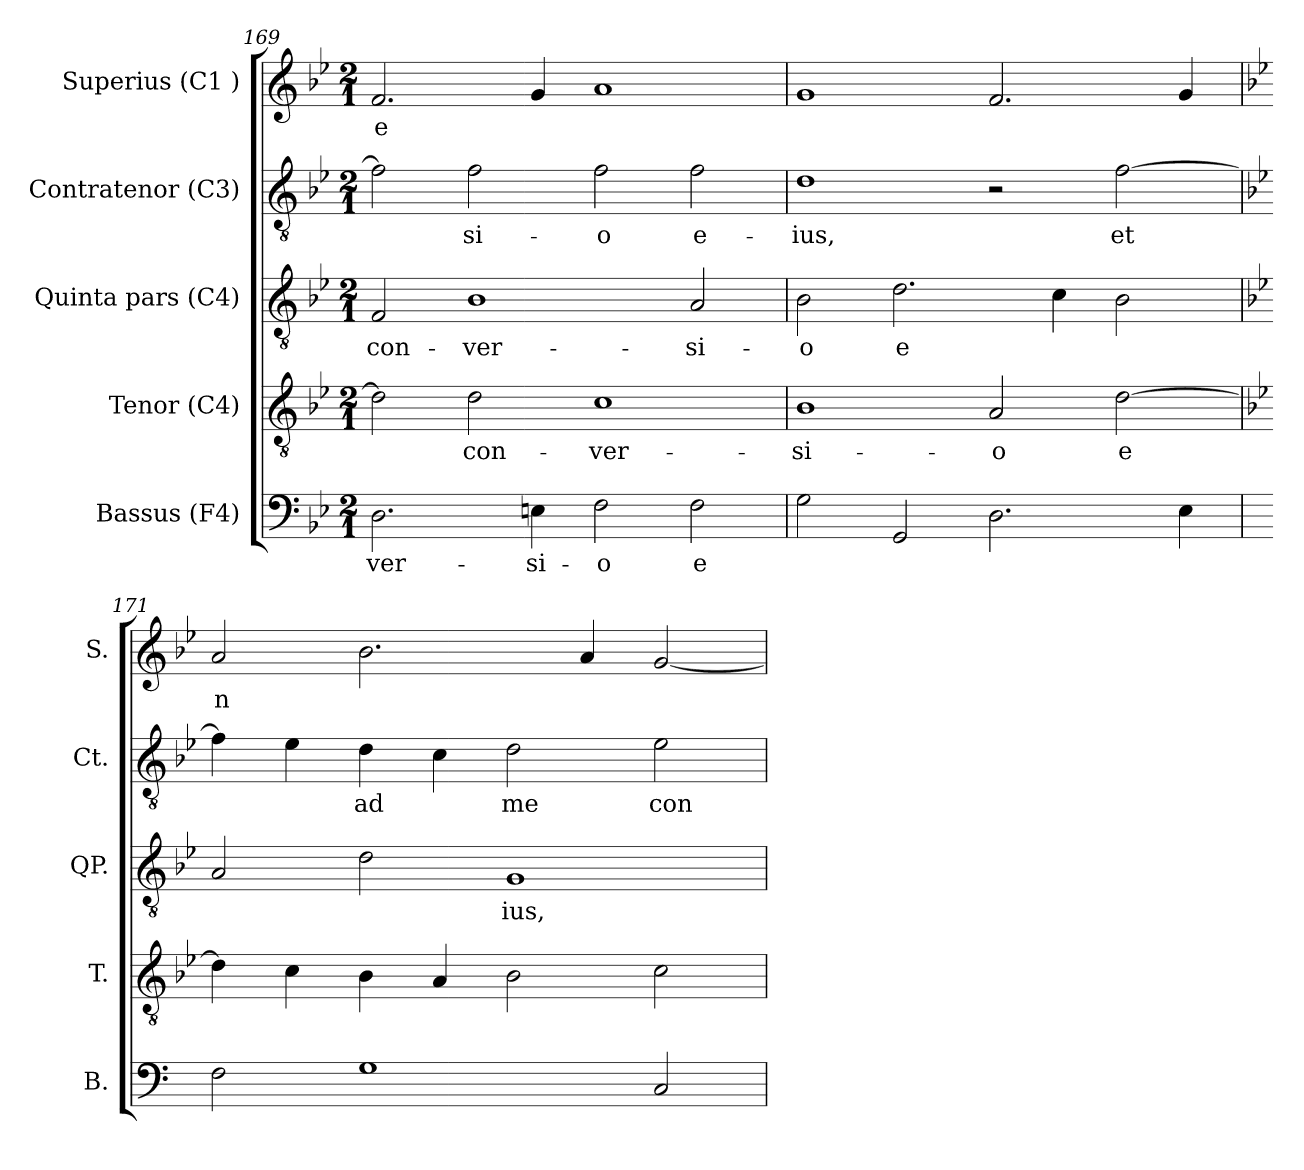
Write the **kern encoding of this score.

**kern	**text	**kern	**text	**kern	**text	**kern	**text	**kern	**text
*part5	*part5	*part4	*part4	*part3	*part3	*part2	*part2	*part1	*part1
*staff5	*staff5	*staff4	*staff4	*staff3	*staff3	*staff2	*staff2	*staff1	*staff1
*I"Bassus (F4)	*	*I"Tenor (C4)	*	*I"Quinta pars (C4)	*	*I"Contratenor (C3)	*	*I"Superius (C1 )	*
*I'B.	*	*I'T.	*	*I'QP.	*	*I'Ct.	*	*I'S.	*
!!LO:LB:g=z
*clefF4	*	*clefGv2	*	*clefGv2	*	*clefGv2	*	*clefG2	*
*k[b-e-]	*	*k[b-e-]	*	*k[b-e-]	*	*k[b-e-]	*	*k[b-e-]	*
*B-:	*	*B-:	*	*B-:	*	*B-:	*	*B-:	*
*M2/1	*	*M2/1	*	*M2/1	*	*M2/1	*	*M2/1	*
=169	=169	=169	=169	=169	=169	=169	=169	=169	=169
!	!LO:LY:b:cj	!	!LO:LY:b:cj	!	!LO:LY:b:cj	!	!LO:LY:b:cj	!	!LO:LY:b:cj
2.D\	-ver-	2d\]	.	2F/	con-	2f\]	--	2.f/	e-
!	!	!	!LO:LY:b:cj	!	!LO:LY:b:cj	!	!LO:LY:b:cj	!	!
.	.	2d\	con-	1B-	-ver-	2f\	-si-	.	.
!	!LO:LY:b:cj	!	!	!	!	!	!	!	!LO:LY:b:cj
4E\	-si-	.	.	.	.	.	.	4g/	--
!	!LO:LY:b:cj	!	!LO:LY:b:cj	!	!	!	!LO:LY:b:cj	!	!LO:LY:b:cj
2F\	-o	1c	-ver-	.	.	2f\	-o	1a	--
!	!LO:LY:b:cj	!	!	!	!LO:LY:b:cj	!	!LO:LY:b:cj	!	!
2F\	e-	.	.	2A/	-si-	2f\	e-	.	.
=170	=170	=170	=170	=170	=170	=170	=170	=170	=170
!	!LO:LY:b:cj	!	!LO:LY:b:cj	!	!LO:LY:b:cj	!	!LO:LY:b:cj	!	!LO:LY:b:cj
2G\	--	1B-	-si-	2B-\	-o	1d	-ius,	1g	--
!	!LO:LY:b:cj	!	!	!	!LO:LY:b:cj	!	!	!	!
2GG/	--	.	.	2.d\	e-	.	.	.	.
!	!LO:LY:b:cj	!	!LO:LY:b:cj	!	!	!	!	!	!LO:LY:b:cj
2.D\	--	2A/	-o	.	.	2r	.	2.f/	--
!	!	!	!	!	!LO:LY:b:cj	!	!	!	!
.	.	.	.	4c\	--	.	.	.	.
!	!	!	!LO:LY:b:cj	!	!LO:LY:b:cj	!	!LO:LY:b:cj	!	!
.	.	[>2d\	e-	2B-\	--	[>2f\	et	.	.
!	!LO:LY:b:cj	!	!	!	!	!	!	!	!LO:LY:b:cj
4E-\	--	.	.	.	.	.	.	4g/	--
=171	=171	=171	=171	=171	=171	=171	=171	=171	=171
*k[]	*	*	*	*	*	*	*	*	*
*C:	*	*	*	*	*	*	*	*	*
!	!LO:LY:b:cj	!	!LO:LY:b:cj	!	!LO:LY:b:cj	!	!LO:LY:b:cj	!	!LO:LY:b:cj
2F\	--	4d\]	--	2A/	--	4f\]	.	2a/	-n-
!	!	!	!LO:LY:b:cj	!	!	!	!LO:LY:b:cj	!	!
.	.	4c\	--	.	.	4e-\	.	.	.
!	!LO:LY:b:cj	!	!LO:LY:b:cj	!	!LO:LY:b:cj	!	!LO:LY:b:cj	!	!LO:LY:b:cj
1G	--	4B-\	--	2d\	--	4d\	ad	2.b-\	--
!	!	!	!LO:LY:b:cj	!	!	!	!LO:LY:b:cj	!	!
.	.	4A/	--	.	.	4c\	.	.	.
!	!	!	!LO:LY:b:cj	!	!LO:LY:b:cj	!	!LO:LY:b:cj	!	!
.	.	2B-\	--	1G	-ius,	2d\	me	.	.
!	!	!	!	!	!	!	!	!	!LO:LY:b:cj
.	.	.	.	.	.	.	.	4a/	--
!	!LO:LY:b:cj	!	!LO:LY:b:cj	!	!	!	!LO:LY:b:cj	!	!LO:LY:b:cj
2C/	--	2c\	--	.	.	2e-\	con-	[<2g/	--
=	=	=	=	=	=	=	=	=	=
*-	*-	*-	*-	*-	*-	*-	*-	*-	*-
